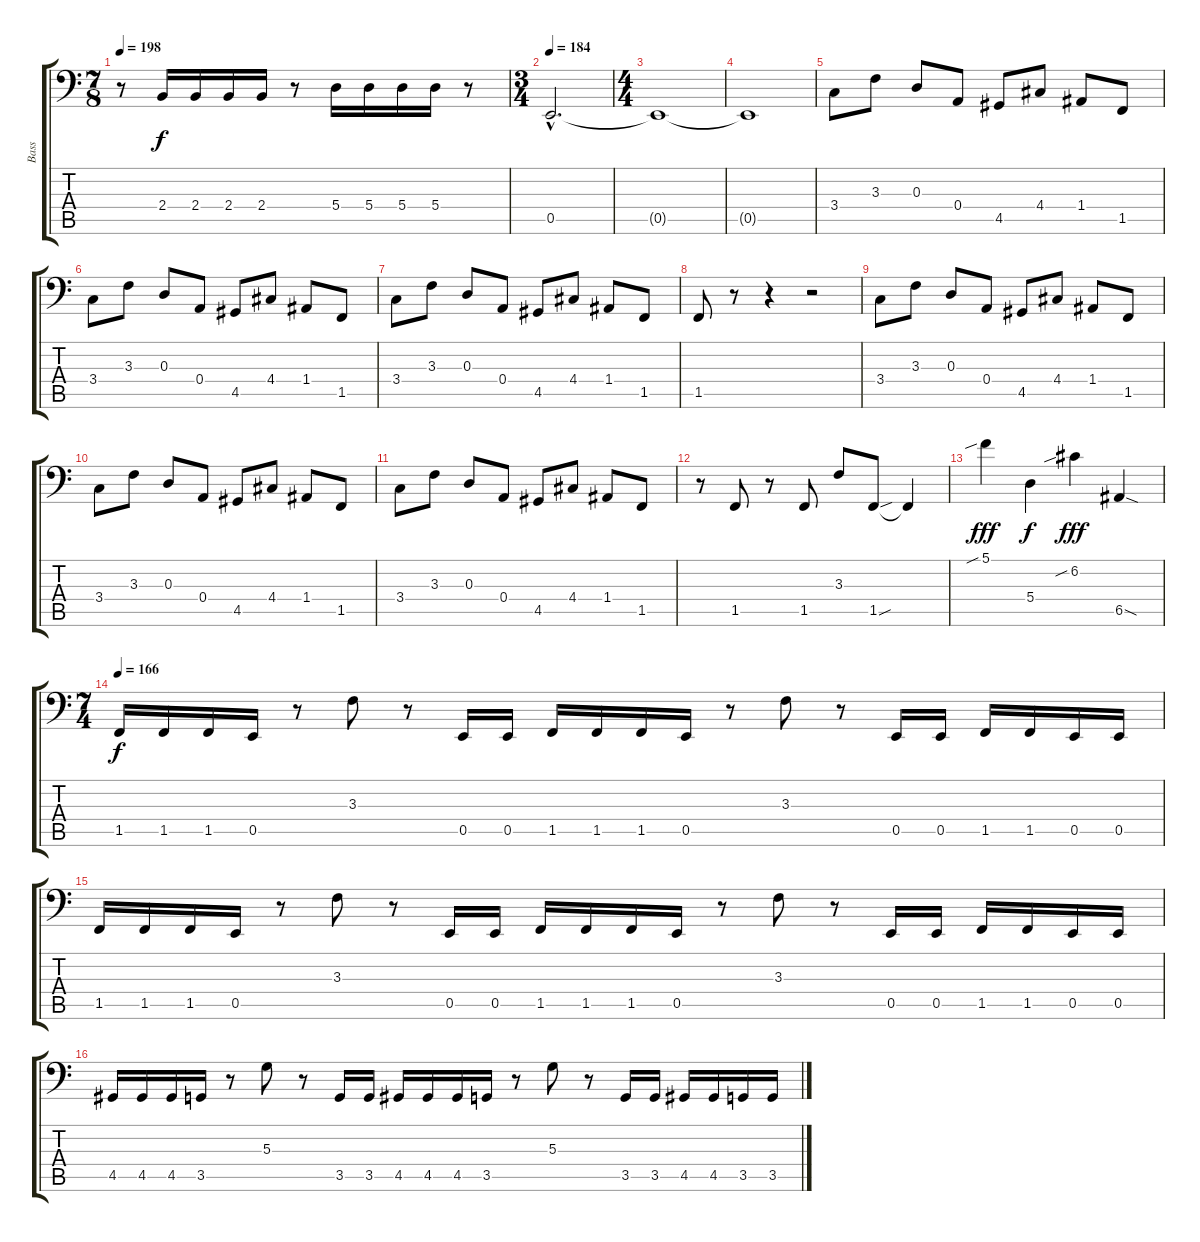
\track ("Bass" "Bass") {instrument electricbassfinger}
\staff {score tabs}
\tuning (C3 G2 D2 A1 E1 B0) {hide}
\ts (7 8)
\tempo 198
\clef f4
\ks c
r.8{dy f} 2.4.16 2.4.16 2.4.16 2.4.16 r.8 5.4.16 5.4.16 5.4.16 5.4.16 r.8 |
\ts (3 4)
\tempo 184
0.5{hac}.2{d} |
\ts (4 4)
0.5{t}.1 |
0.5{t}.1 |
3.4.8 3.3.8 0.3.8 0.4.8 4.5.8 4.4.8 1.4.8 1.5.8 |
3.4.8 3.3.8 0.3.8 0.4.8 4.5.8 4.4.8 1.4.8 1.5.8 |
3.4.8 3.3.8 0.3.8 0.4.8 4.5.8 4.4.8 1.4.8 1.5.8 |
1.5.8 r.8 r.4 r.2 |
3.4.8 3.3.8 0.3.8 0.4.8 4.5.8 4.4.8 1.4.8 1.5.8 |
3.4.8 3.3.8 0.3.8 0.4.8 4.5.8 4.4.8 1.4.8 1.5.8 |
3.4.8 3.3.8 0.3.8 0.4.8 4.5.8 4.4.8 1.4.8 1.5.8 |
r.8 1.5.8 r.8 1.5.8 3.3.8 1.5{sou}.8 1.5{t}.4 |
5.1{sib}.4{dy fff} 5.4.4{dy f} 6.2{sib}.4{dy fff} 6.5{sod}.4 |
\ts (7 4)
\tempo 166
1.5.16{dy f} 1.5.16 1.5.16 0.5.16 r.8 3.3.8 r.8 0.5.16 0.5.16 1.5.16 1.5.16 1.5.16 0.5.16 r.8 3.3.8 r.8 0.5.16 0.5.16 1.5.16 1.5.16 0.5.16 0.5.16 |
1.5.16 1.5.16 1.5.16 0.5.16 r.8 3.3.8 r.8 0.5.16 0.5.16 1.5.16 1.5.16 1.5.16 0.5.16 r.8 3.3.8 r.8 0.5.16 0.5.16 1.5.16 1.5.16 0.5.16 0.5.16 |
4.5.16 4.5.16 4.5.16 3.5.16 r.8 5.3.8 r.8 3.5.16 3.5.16 4.5.16 4.5.16 4.5.16 3.5.16 r.8 5.3.8 r.8 3.5.16 3.5.16 4.5.16 4.5.16 3.5.16 3.5.16
